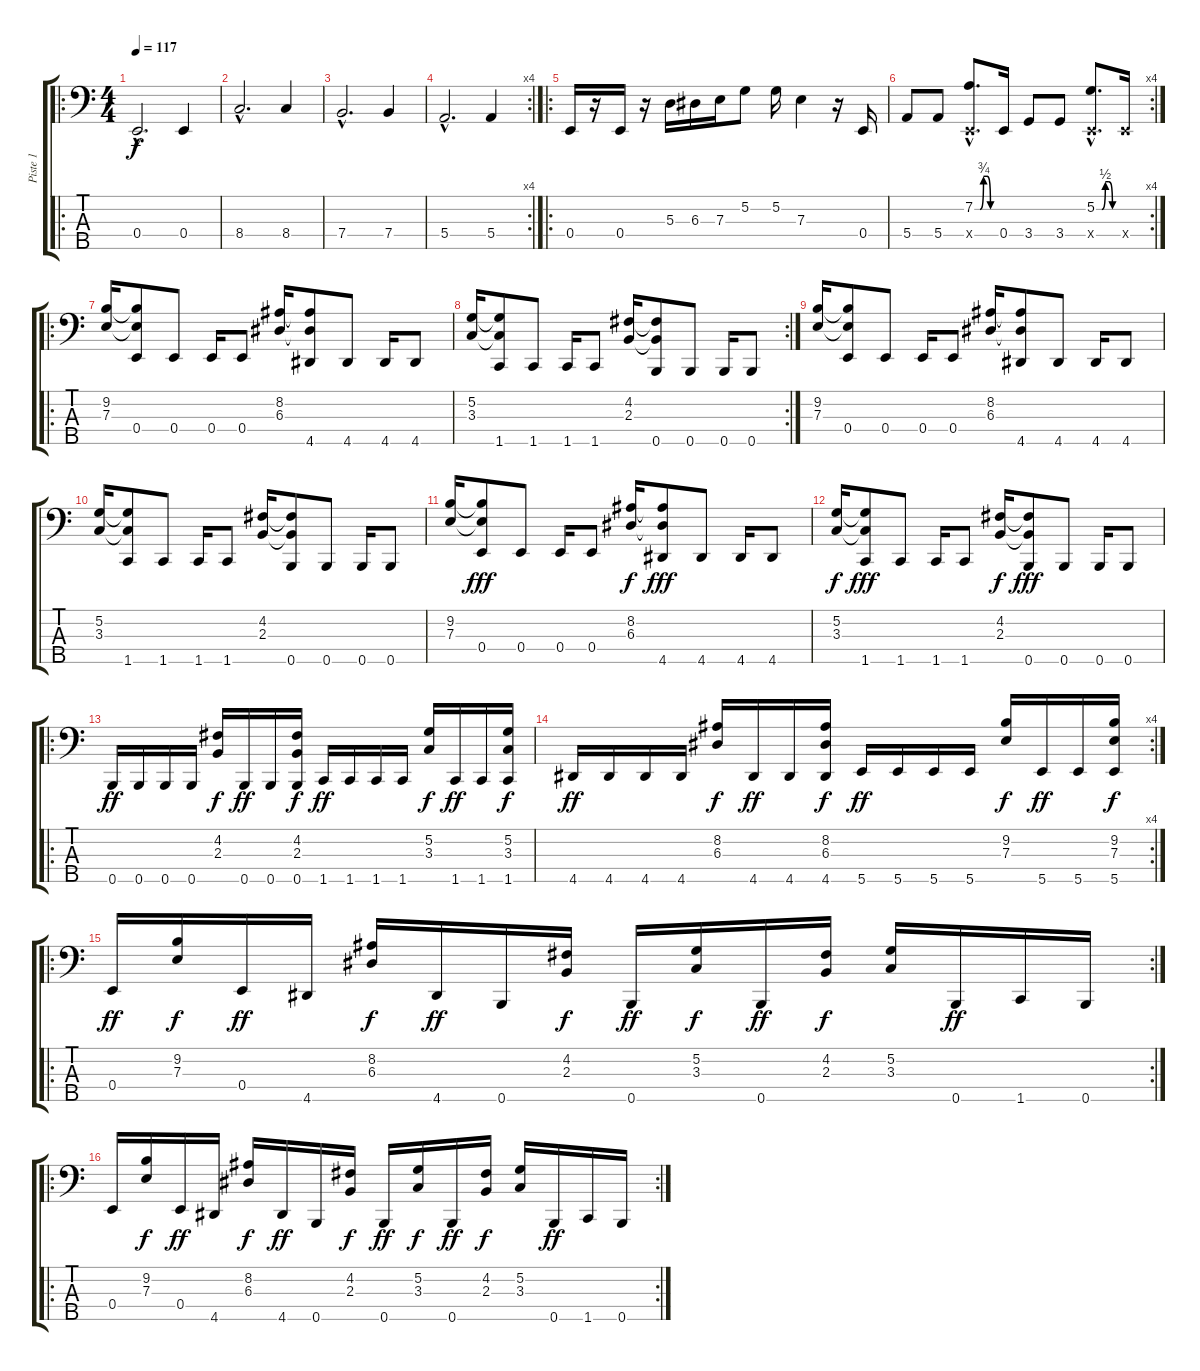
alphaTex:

\track ("Piste 1" "Piste 1") {instrument slapbass1}
\staff {score tabs}
\tuning (G2 D2 A1 E1 B0) {hide}
\ro
\ts (4 4)
\tempo 117
\clef f4
\ks c
0.4{hac}.2{d dy f instrument electricbassfinger} 0.4.4 |
8.4{hac}.2{d} 8.4.4 |
7.4{hac}.2{d} 7.4.4 |
\rc 4
5.4{hac}.2{d} 5.4.4 |
\ro
0.4.16{instrument slapbass1} r.16 0.4.16 r.16 5.3.16 6.3.16 7.3.16 5.2.8 5.2.16 7.3.4 r.16 0.4.16 |
\rc 4
5.4.8 5.4.8 (7.2{be (custom 0 0 15 0 25 3 35 3 45 0 60 0) hac} 0.4{hac x}).8{d} 0.4.16 3.4.8 3.4.8 (5.2{be (custom 0 0 15 0 25 2 35 2 45 0 60 0) hac} 0.4{hac x}).8{d} 0.4{x}.16 |
\ro
(9.2 7.3).16 (9.2{t} 7.3{t} 0.4).8 0.4.8 0.4.16 0.4.8 (8.2 6.3).16 (8.2{t} 6.3{t} 4.5).8 4.5.8 4.5.16 4.5.8 |
\rc 2
(5.2 3.3).16 (5.2{t} 3.3{t} 1.5).8 1.5.8 1.5.16 1.5.8 (4.2 2.3).16 (4.2{t} 2.3{t} 0.5).8 0.5.8 0.5.16 0.5.8 |
(9.2 7.3).16 (9.2{t} 7.3{t} 0.4).8 0.4.8 0.4.16 0.4.8 (8.2 6.3).16 (8.2{t} 6.3{t} 4.5).8 4.5.8 4.5.16 4.5.8 |
(5.2 3.3).16 (5.2{t} 3.3{t} 1.5).8 1.5.8 1.5.16 1.5.8 (4.2 2.3).16 (4.2{t} 2.3{t} 0.5).8 0.5.8 0.5.16 0.5.8 |
(9.2 7.3).16 (9.2{t} 7.3{t} 0.4).8{dy fff} 0.4.8 0.4.16 0.4.8 (8.2 6.3).16{dy f} (8.2{t} 6.3{t} 4.5).8{dy fff} 4.5.8 4.5.16 4.5.8 |
(5.2 3.3).16{dy f} (5.2{t} 3.3{t} 1.5).8{dy fff} 1.5.8 1.5.16 1.5.8 (4.2 2.3).16{dy f} (4.2{t} 2.3{t} 0.5).8{dy fff} 0.5.8 0.5.16 0.5.8 |
\ro
0.5.16{dy ff} 0.5.16 0.5.16 0.5.16 (4.2 2.3).16{dy f} 0.5.16{dy ff} 0.5.16 (4.2 2.3 0.5).16{dy f} 1.5.16{dy ff} 1.5.16 1.5.16 1.5.16 (5.2 3.3).16{dy f} 1.5.16{dy ff} 1.5.16 (5.2 3.3 1.5).16{dy f} |
\rc 4
4.5.16{dy ff} 4.5.16 4.5.16 4.5.16 (8.2 6.3).16{dy f} 4.5.16{dy ff} 4.5.16 (8.2 6.3 4.5).16{dy f} 5.5.16{dy ff} 5.5.16 5.5.16 5.5.16 (9.2 7.3).16{dy f} 5.5.16{dy ff} 5.5.16 (9.2 7.3 5.5).16{dy f} |
\ro
\rc 2
0.4.16{dy ff} (9.2 7.3).16{dy f} 0.4.16{dy ff} 4.5.16 (8.2 6.3).16{dy f} 4.5.16{dy ff} 0.5.16 (4.2 2.3).16{dy f} 0.5.16{dy ff} (5.2 3.3).16{dy f} 0.5.16{dy ff} (4.2 2.3).16{dy f} (5.2 3.3).16 0.5.16{dy ff} 1.5.16 0.5.16 |
\ro
\rc 2
0.4.16 (9.2 7.3).16{dy f} 0.4.16{dy ff} 4.5.16 (8.2 6.3).16{dy f} 4.5.16{dy ff} 0.5.16 (4.2 2.3).16{dy f} 0.5.16{dy ff} (5.2 3.3).16{dy f} 0.5.16{dy ff} (4.2 2.3).16{dy f} (5.2 3.3).16 0.5.16{dy ff} 1.5.16 0.5.16
